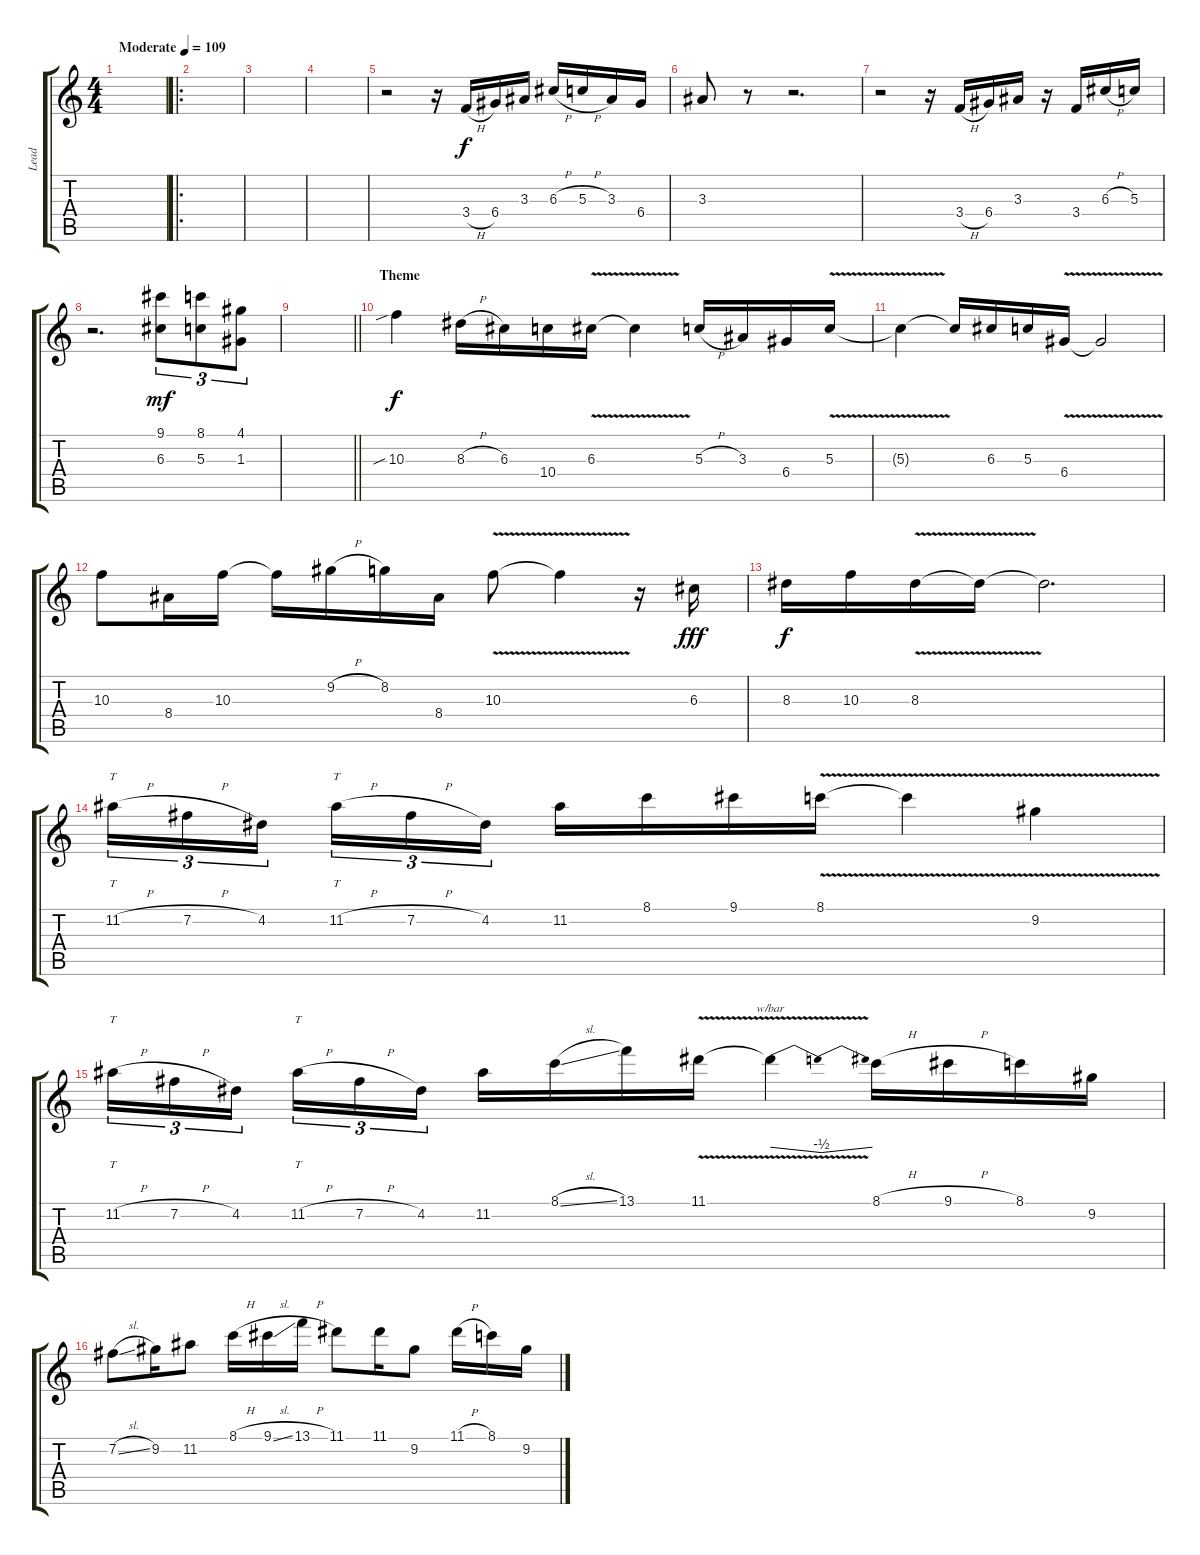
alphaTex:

\track ("Lead" "Lead") {instrument distortionguitar}
\staff {score tabs}
\tuning (E4 B3 G3 D3 A2 E2) {hide}
\ts (4 4)
\tempo (109 "Moderate")
\clef g2
\ks c
|
\ro
|
|
|
r.2 r.16 3.4{h}.16 6.4.16 3.3.16 6.3{h}.16 5.3{h}.16 3.3.16 6.4.16 |
3.3.8 r.8 r.2{d} |
r.2 r.16 3.4{h}.16 6.4.16 3.3.16 r.16 3.4.16 6.3{h}.16 5.3.16 |
r.2{d} (9.1 6.3).8{tu (3 2) dy mf} (8.1 5.3).8{tu (3 2)} (4.1 1.3).8{tu (3 2)} |
\barLineRight lightlight
|
\section ("" "Theme")
10.3{sib}.4{dy f} 8.3{h}.16 6.3.16 10.4.16 6.3{v}.16 6.3{t}.4 5.3{h}.16 3.3.16 6.4.16 5.3{v}.16 |
5.3{t}.4 5.3{t}.16 6.3.16 5.3.16 6.4{v}.16 6.4{t}.2 |
10.3.8 8.4.16 10.3.16 10.3{t}.16 9.2{h}.16 8.2.16 8.4.16 10.3{v}.8 10.3{t}.4 r.16 6.3.16{dy fff} |
8.3.16{dy f} 10.3.16 8.3{v}.16 8.3{t}.16 8.3{t}.2{d} |
11.2{h}.16{tt tu (3 2)} 7.2{h}.16{tu (3 2)} 4.2.16{tu (3 2) beam splitsecondary} 11.2{h}.16{tt tu (3 2)} 7.2{h}.16{tu (3 2)} 4.2.16{tu (3 2)} 11.2.16 8.1.16 9.1.16 8.1{v}.16 8.1{t}.4 9.2{v}.4 |
11.2{h}.16{tt tu (3 2)} 7.2{h}.16{tu (3 2)} 4.2.16{tu (3 2) beam splitsecondary} 11.2{h}.16{tt tu (3 2)} 7.2{h}.16{tu (3 2)} 4.2.16{tu (3 2)} 11.2.16 8.1{sl}.16 13.1.16 11.1{v}.16 11.1{t}.4{tbe (dip default 0 0 30 -2 60 0)} 8.1{h}.16 9.1{h}.16 8.1.16 9.2.16 |
7.2{sl}.8 9.2.16 11.2.8 8.1{h}.16 9.1{sl}.16 13.1{h}.16 11.1.8 11.1.16 9.2.8 11.1{h}.16 8.1.16 9.2.16
